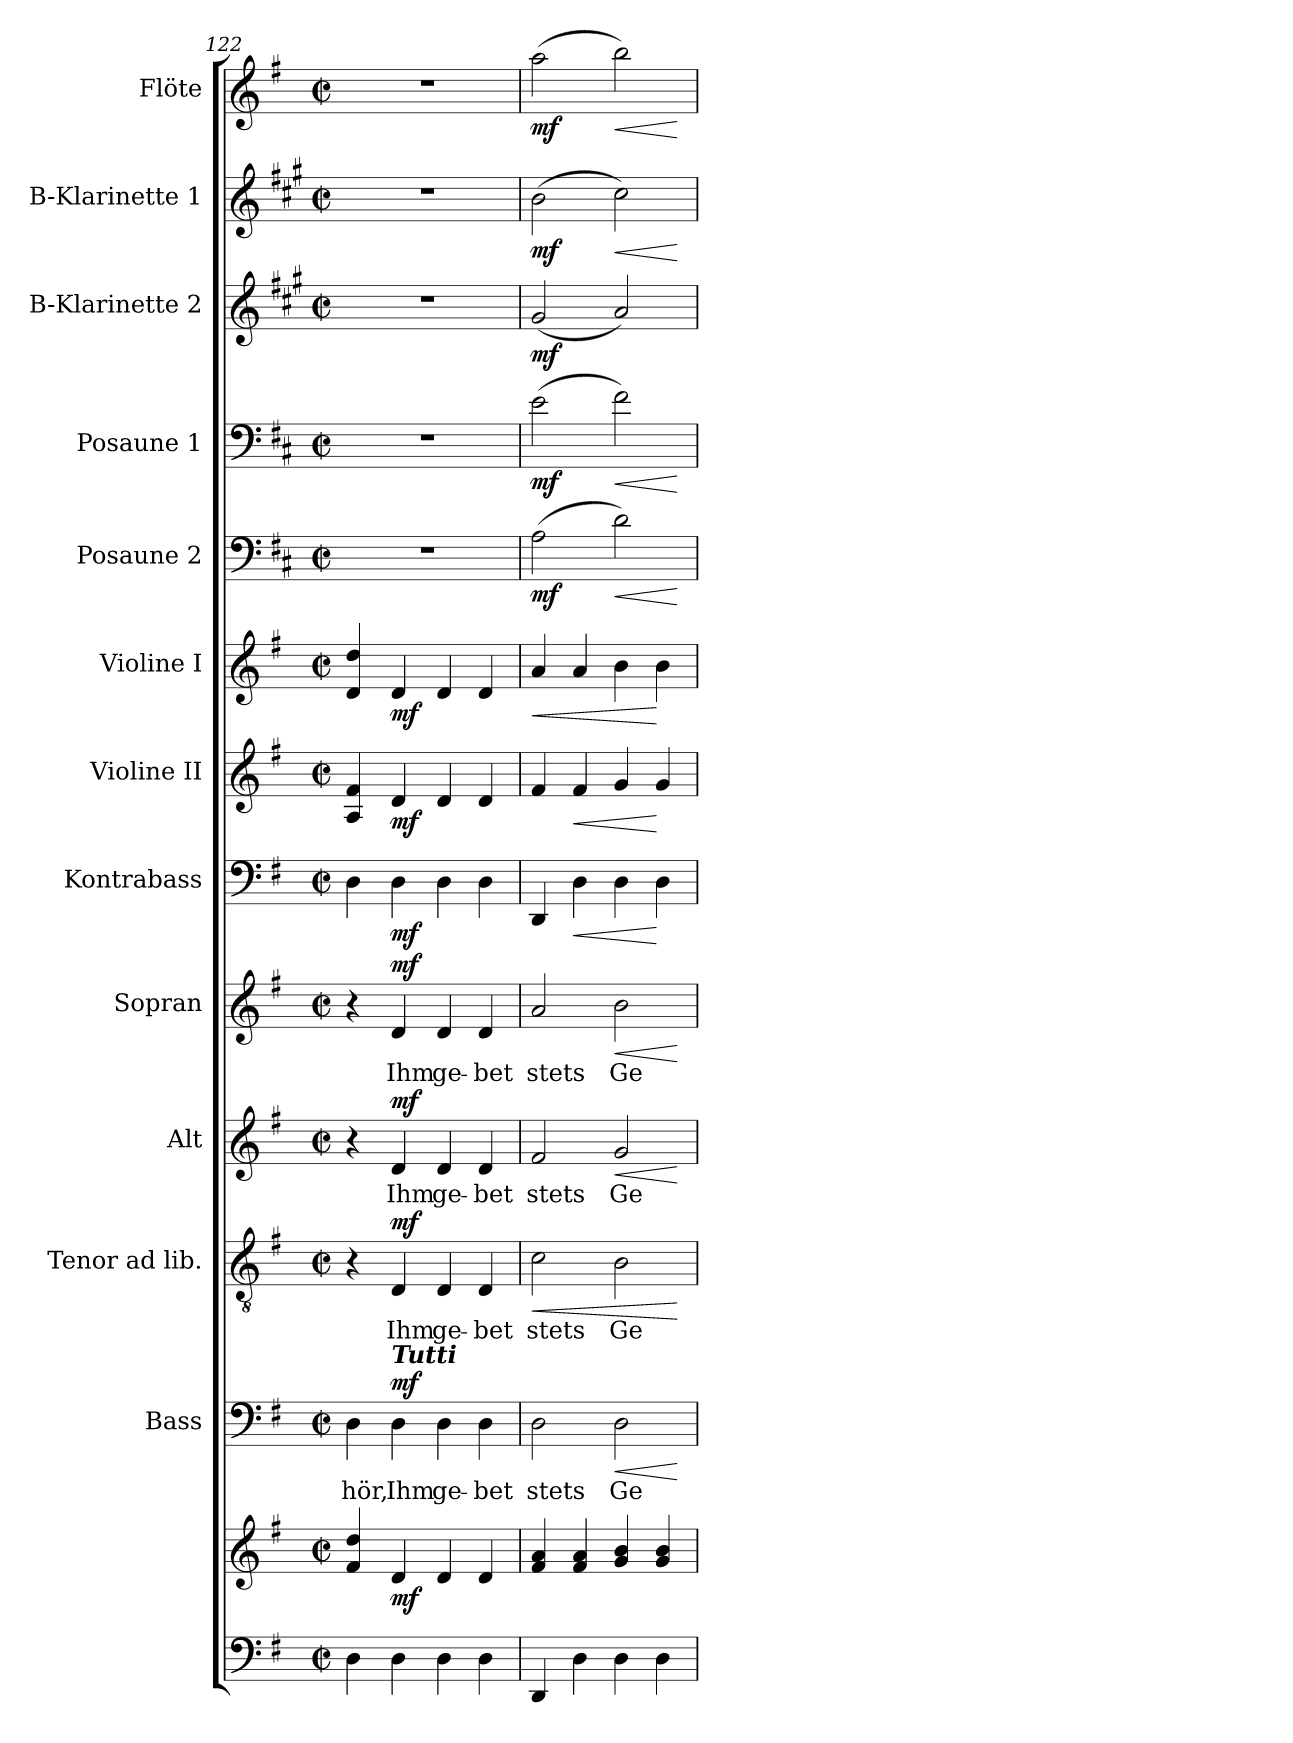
**kern	**kern	**dynam	**kern	**text	**dynam	**kern	**text	**dynam	**kern	**text	**dynam	**kern	**text	**dynam	**kern	**dynam	**kern	**dynam	**kern	**dynam	**kern	**dynam	**kern	**dynam	**kern	**dynam	**kern	**dynam	**kern	**dynam
*part13	*part13	*part13	*part12	*part12	*part12	*part11	*part11	*part11	*part10	*part10	*part10	*part9	*part9	*part9	*part8	*part8	*part7	*part7	*part6	*part6	*part5	*part5	*part4	*part4	*part3	*part3	*part2	*part2	*part1	*part1
*staff14	*staff13	*staff13/14	*staff12	*staff12	*staff12	*staff11	*staff11	*staff11	*staff10	*staff10	*staff10	*staff9	*staff9	*staff9	*staff8	*staff8	*staff7	*staff7	*staff6	*staff6	*staff5	*staff5	*staff4	*staff4	*staff3	*staff3	*staff2	*staff2	*staff1	*staff1
*	*	*	*I"Bass	*	*	*I"Tenor ad lib.	*	*	*I"Alt	*	*	*I"Sopran	*	*	*I"Kontrabass	*	*I"Violine II	*	*I"Violine I	*	*I"Posaune 2	*	*I"Posaune 1	*	*I"B-Klarinette 2	*	*I"B-Klarinette 1	*	*I"Flöte	*
*	*	*	*I'B.	*	*	*I'T.	*	*	*I'A.	*	*	*I'S.	*	*	*I'Kb.	*	*I'Vl. II	*	*I'Vl. I	*	*I'Pos 2	*	*I'Pos. 1	*	*I'B Kl. 2	*	*I'B Kl. 1	*	*I'Fl.	*
*clefF4	*clefG2	*	*clefF4	*	*	*clefGv2	*	*	*clefG2	*	*	*clefG2	*	*	*clefF4	*	*clefG2	*	*clefG2	*	*clefF4	*	*clefF4	*	*clefG2	*	*clefG2	*	*clefG2	*
*	*	*	*	*	*	*	*	*	*	*	*	*	*	*	*ITrd7c12	*	*	*	*	*	*ITrd4c7	*	*ITrd4c7	*	*ITrd1c2	*	*ITrd1c2	*	*	*
*k[f#]	*k[f#]	*	*k[f#]	*	*	*k[f#]	*	*	*k[f#]	*	*	*k[f#]	*	*	*k[f#]	*	*k[f#]	*	*k[f#]	*	*k[f#]	*	*k[f#]	*	*k[f#]	*	*k[f#]	*	*k[f#]	*
*G:	*G:	*	*G:	*	*	*G:	*	*	*G:	*	*	*G:	*	*	*G:	*	*G:	*	*G:	*	*G:	*	*G:	*	*G:	*	*G:	*	*G:	*
*M2/2	*M2/2	*	*M2/2	*	*	*M2/2	*	*	*M2/2	*	*	*M2/2	*	*	*M2/2	*	*M2/2	*	*M2/2	*	*M2/2	*	*M2/2	*	*M2/2	*	*M2/2	*	*M2/2	*
*met(c|)	*met(c|)	*	*met(c|)	*	*	*met(c|)	*	*	*met(c|)	*	*	*met(c|)	*	*	*met(c|)	*	*met(c|)	*	*met(c|)	*	*met(c|)	*	*met(c|)	*	*met(c|)	*	*met(c|)	*	*met(c|)	*
=122	=122	=122	=122	=122	=122	=122	=122	=122	=122	=122	=122	=122	=122	=122	=122	=122	=122	=122	=122	=122	=122	=122	=122	=122	=122	=122	=122	=122	=122	=122
!	!	!	!	!LO:LY:b	!	!	!	!	!	!	!	!	!	!	!	!	!	!	!	!	!	!	!	!	!	!	!	!	!	!
4D\	4f#/ 4dd/	.	4D\	-hör,	.	4r	.	.	4r	.	.	4r	.	.	4DD\	.	4A/ 4f#/	.	4d/ 4dd/	.	1r	.	1r	.	1r	.	1r	.	1r	.
!	!	!	!LO:TX:a:Bi:t=Tutti	!	!	!	!	!	!	!	!	!	!	!	!	!	!	!	!	!	!	!	!	!	!	!	!	!	!	!
!	!	!LO:DY:b	!	!LO:LY:b	!LO:DY:a	!	!LO:LY:b	!LO:DY:a	!	!LO:LY:b	!LO:DY:a	!	!LO:LY:b	!LO:DY:a	!	!LO:DY:b	!	!LO:DY:b	!	!LO:DY:b	!	!	!	!	!	!	!	!	!	!
4D\	4d/	mf	4D\	Ihm	mf	4D/	Ihm	mf	4d/	Ihm	mf	4d/	Ihm	mf	4DD\	mf	4d/	mf	4d/	mf	.	.	.	.	.	.	.	.	.	.
!	!	!	!	!LO:LY:b	!	!	!LO:LY:b	!	!	!LO:LY:b	!	!	!LO:LY:b	!	!	!	!	!	!	!	!	!	!	!	!	!	!	!	!	!
4D\	4d/	.	4D\	ge-	.	4D/	ge-	.	4d/	ge-	.	4d/	ge-	.	4DD\	.	4d/	.	4d/	.	.	.	.	.	.	.	.	.	.	.
!	!	!	!	!LO:LY:b	!	!	!LO:LY:b	!	!	!LO:LY:b	!	!	!LO:LY:b	!	!	!	!	!	!	!	!	!	!	!	!	!	!	!	!	!
4D\	4d/	.	4D\	-bet	.	4D/	-bet	.	4d/	-bet	.	4d/	-bet	.	4DD\	.	4d/	.	4d/	.	.	.	.	.	.	.	.	.	.	.
=123	=123	=123	=123	=123	=123	=123	=123	=123	=123	=123	=123	=123	=123	=123	=123	=123	=123	=123	=123	=123	=123	=123	=123	=123	=123	=123	=123	=123	=123	=123
!	!	!	!	!LO:LY:b	!	!	!LO:LY:b	!LO:HP:b	!	!LO:LY:b	!	!	!LO:LY:b	!	!	!	!	!	!	!LO:HP:b	!	!LO:DY:b	!	!LO:DY:b	!	!LO:DY:b	!	!LO:DY:b	!	!LO:DY:b
4DD/	4f#/ 4a/	.	2D\	stets	.	2c\	stets	<	2f#/	stets	.	2a/	stets	.	4DDD/	.	4f#/	.	4a/	<	(>2D\	mf	(>2A\	mf	(<2f#/	mf	(>2a\	mf	(>2aa\	mf
!	!	!	!	!	!	!	!	!	!	!	!	!	!	!	!	!LO:HP:b	!	!LO:HP:b	!	!	!	!	!	!	!	!	!	!	!	!
4D\	4f#/ 4a/	.	.	.	.	.	.	.	.	.	.	.	.	.	4DD\	<	4f#/	<	4a/	.	.	.	.	.	.	.	.	.	.	.
!	!	!	!	!LO:LY:b	!LO:HP:b	!	!LO:LY:b	!	!	!LO:LY:b	!LO:HP:b	!	!LO:LY:b	!LO:HP:b	!	!	!	!	!	!	!	!LO:HP:b	!	!LO:HP:b	!	!	!	!LO:HP:b	!	!LO:HP:b
4D\	4g/ 4b/	.	2D\	Ge-	<	2B\	Ge-	.	2g/	Ge-	<	2b\	Ge-	<	4DD\	.	4g/	.	4b\	.	2G\)	<	2B\)	<	2g/)	.	2b\)	<	2bb\)	<
4D\	4g/ 4b/	.	.	.	.	.	.	.	.	.	.	.	.	.	4DD\	[	4g/	[	4b\	[	.	.	.	.	.	.	.	.	.	.
.	.	.	.	.	[	.	.	[	.	.	[	.	.	[	.	.	.	.	.	.	.	[	.	[	.	.	.	[	.	[
=	=	=	=	=	=	=	=	=	=	=	=	=	=	=	=	=	=	=	=	=	=	=	=	=	=	=	=	=	=	=
*-	*-	*-	*-	*-	*-	*-	*-	*-	*-	*-	*-	*-	*-	*-	*-	*-	*-	*-	*-	*-	*-	*-	*-	*-	*-	*-	*-	*-	*-	*-
